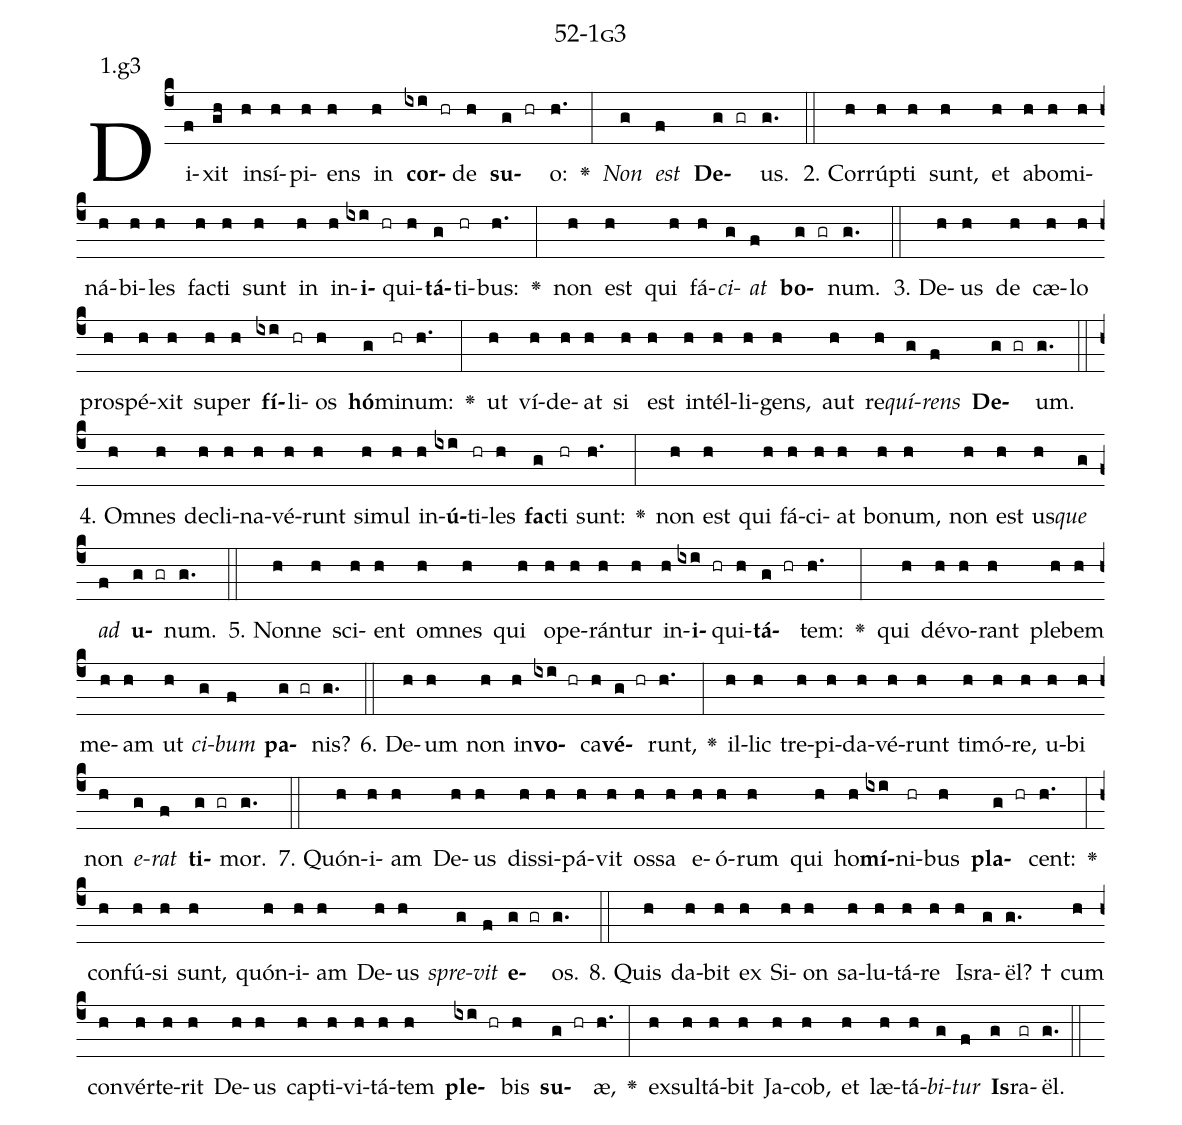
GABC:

name: 52-1g3;
annotation: 1.g3;
%%
(c4)Di(f)xit(gh) in(h)sí(h)pi(h)ens(h) in(h) <b>cor</b>(ixi hr)de(h) <b>su</b>(g hr)o:(h.) <v>\greheightstar</v>(:) <i>Non</i>(g) <i>est</i>(f) <b>De</b>(g gr)us.(g.) (::)
2. Cor(h)rúp(h)ti(h) sunt,(h) et(h) ab(h)o(h)mi(h)ná(h)bi(h)les(h) fac(h)ti(h) sunt(h) in(h) in(h)<b>i</b>(ixi hr)qui(h)<b>tá</b>(g)ti(hr)bus:(h.) <v>\greheightstar</v>(:) non(h) est(h) qui(h) fá(h)<i>ci</i>(g)<i>at</i>(f) <b>bo</b>(g gr)num.(g.) (::)
3. De(h)us(h) de(h) cæ(h)lo(h) pro(h)spé(h)xit(h) su(h)per(h) <b>fí</b>(ixi)li(hr)os(h) <b>hó</b>(g)mi(hr)num:(h.) <v>\greheightstar</v>(:) ut(h) ví(h)de(h)at(h) si(h) est(h) in(h)tél(h)li(h)gens,(h) aut(h) re(h)<i>quí</i>(g)<i>rens</i>(f) <b>De</b>(g gr)um.(g.) (::)
4. Om(h)nes(h) de(h)cli(h)na(h)vé(h)runt(h) si(h)mul(h) in(h)<b>ú</b>(ixi)ti(hr)les(h) <b>fac</b>(g)ti(hr) sunt:(h.) <v>\greheightstar</v>(:) non(h) est(h) qui(h) fá(h)ci(h)at(h) bo(h)num,(h) non(h) est(h) us(h)<i>que</i>(g) <i>ad</i>(f) <b>u</b>(g gr)num.(g.) (::)
5. Non(h)ne(h) sci(h)ent(h) om(h)nes(h) qui(h) o(h)pe(h)rán(h)tur(h) in(h)<b>i</b>(ixi hr)qui(h)<b>tá</b>(g hr)tem:(h.) <v>\greheightstar</v>(:) qui(h) dé(h)vo(h)rant(h) ple(h)bem(h) me(h)am(h) ut(h) <i>ci</i>(g)<i>bum</i>(f) <b>pa</b>(g gr)nis?(g.) (::)
6. De(h)um(h) non(h) in(h)<b>vo</b>(ixi hr)ca(h)<b>vé</b>(g hr)runt,(h.) <v>\greheightstar</v>(:) il(h)lic(h) tre(h)pi(h)da(h)vé(h)runt(h) ti(h)mó(h)re,(h) u(h)bi(h) non(h) <i>e</i>(g)<i>rat</i>(f) <b>ti</b>(g gr)mor.(g.) (::)
7. Quón(h)i(h)am(h) De(h)us(h) dis(h)si(h)pá(h)vit(h) os(h)sa(h) e(h)ó(h)rum(h) qui(h) ho(h)<b>mí</b>(ixi)ni(hr)bus(h) <b>pla</b>(g hr)cent:(h.) <v>\greheightstar</v>(:) con(h)fú(h)si(h) sunt,(h) quón(h)i(h)am(h) De(h)us(h) <i>spre</i>(g)<i>vit</i>(f) <b>e</b>(g gr)os.(g.) (::)
8. Quis(h) da(h)bit(h) ex(h) Si(h)on(h) sa(h)lu(h)tá(h)re(h) Is(h)ra(g)ël? †(g.) cum(h) con(h)vér(h)te(h)rit(h) De(h)us(h) cap(h)ti(h)vi(h)tá(h)tem(h) <b>ple</b>(ixi hr)bis(h) <b>su</b>(g hr)æ,(h.) <v>\greheightstar</v>(:) ex(h)sul(h)tá(h)bit(h) Ja(h)cob,(h) et(h) læ(h)tá(h)<i>bi</i>(g)<i>tur</i>(f) <b>Is</b>(g)ra(gr)ël.(g.) (::)
